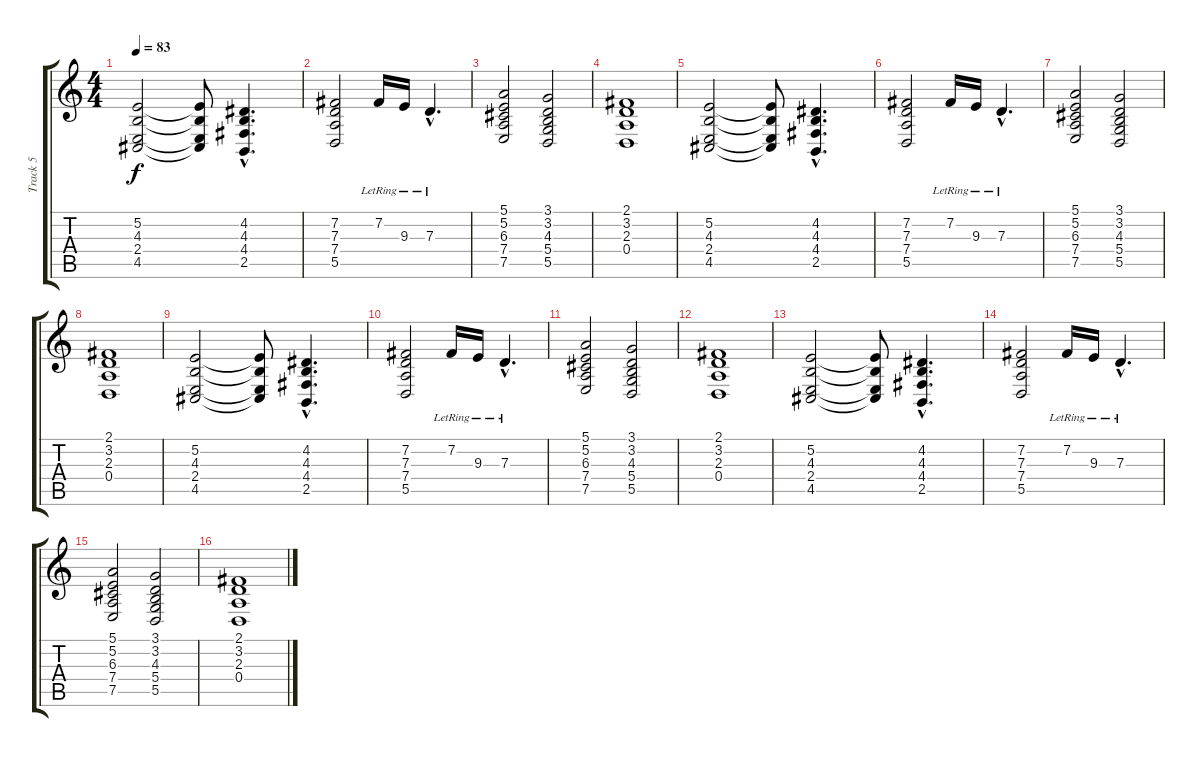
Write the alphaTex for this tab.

\track ("Track 5" "Track 5") {instrument acousticgrandpiano}
\staff {score tabs}
\tuning (E4 B3 G3 D3 A2 E2) {hide}
\ts (4 4)
\tempo 83
\clef g2
\ks c
(5.2 4.3 2.4 4.5).2{dy f} (5.2{t} 4.3{t} 2.4{t} 4.5{t}).8 (4.2{hac} 4.3{hac} 4.4{hac} 2.5{hac}).4{d} |
(7.2 7.3 7.4 5.5).2 7.2{lr}.16 9.3{lr}.16 7.3{hac lr}.4{d} |
(5.1 5.2 6.3 7.4 7.5).2 (3.1 3.2 4.3 5.4 5.5).2 |
(2.1 3.2 2.3 0.4).1 |
(5.2 4.3 2.4 4.5).2 (5.2{t} 4.3{t} 2.4{t} 4.5{t}).8 (4.2{hac} 4.3{hac} 4.4{hac} 2.5{hac}).4{d} |
(7.2 7.3 7.4 5.5).2 7.2{lr}.16 9.3{lr}.16 7.3{hac lr}.4{d} |
(5.1 5.2 6.3 7.4 7.5).2 (3.1 3.2 4.3 5.4 5.5).2 |
(2.1 3.2 2.3 0.4).1 |
(5.2 4.3 2.4 4.5).2 (5.2{t} 4.3{t} 2.4{t} 4.5{t}).8 (4.2{hac} 4.3{hac} 4.4{hac} 2.5{hac}).4{d} |
(7.2 7.3 7.4 5.5).2 7.2{lr}.16 9.3{lr}.16 7.3{hac lr}.4{d} |
(5.1 5.2 6.3 7.4 7.5).2 (3.1 3.2 4.3 5.4 5.5).2 |
(2.1 3.2 2.3 0.4).1 |
(5.2 4.3 2.4 4.5).2 (5.2{t} 4.3{t} 2.4{t} 4.5{t}).8 (4.2{hac} 4.3{hac} 4.4{hac} 2.5{hac}).4{d} |
(7.2 7.3 7.4 5.5).2 7.2{lr}.16 9.3{lr}.16 7.3{hac lr}.4{d} |
(5.1 5.2 6.3 7.4 7.5).2 (3.1 3.2 4.3 5.4 5.5).2 |
(2.1 3.2 2.3 0.4).1
